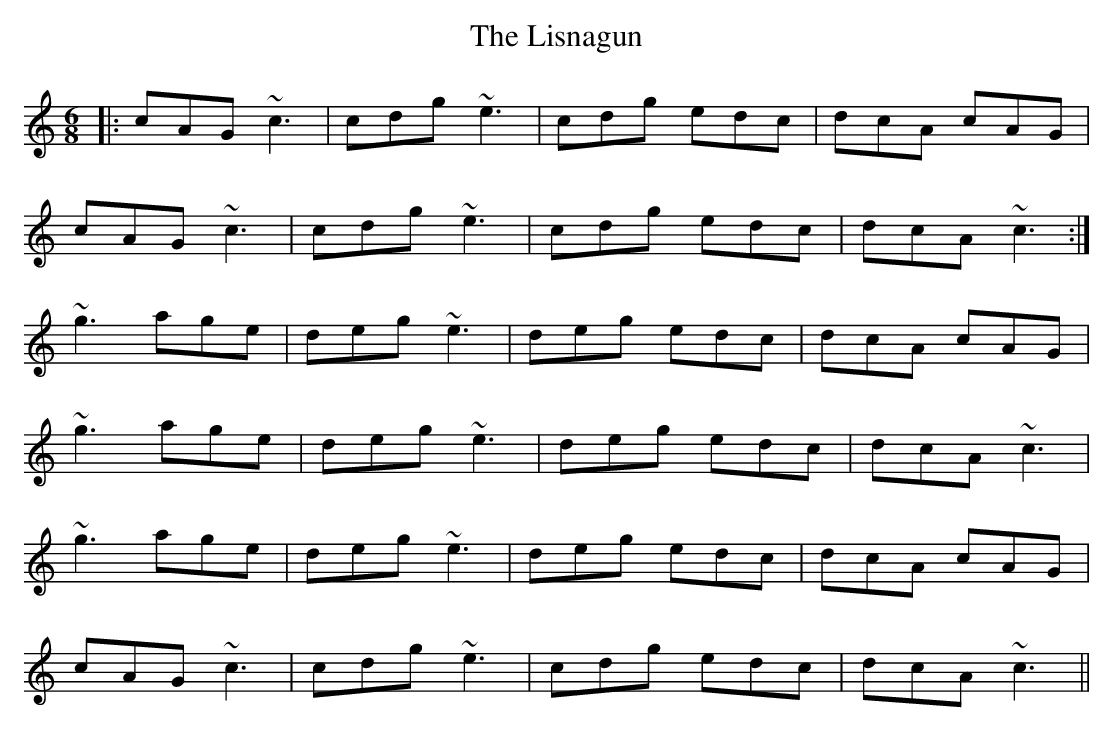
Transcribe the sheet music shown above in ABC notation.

X:1
T: The Lisnagun
M: 6/8
L: 1/8
K: Cmaj
|:cAG ~c3|cdg ~e3|cdg edc|dcA cAG|
cAG ~c3|cdg ~e3|cdg edc|dcA ~c3:|
~g3 age|deg ~e3|deg edc|dcA cAG|
~g3 age|deg ~e3|deg edc|dcA ~c3|
~g3 age|deg ~e3|deg edc|dcA cAG|
cAG ~c3|cdg ~e3|cdg edc|dcA ~c3||
